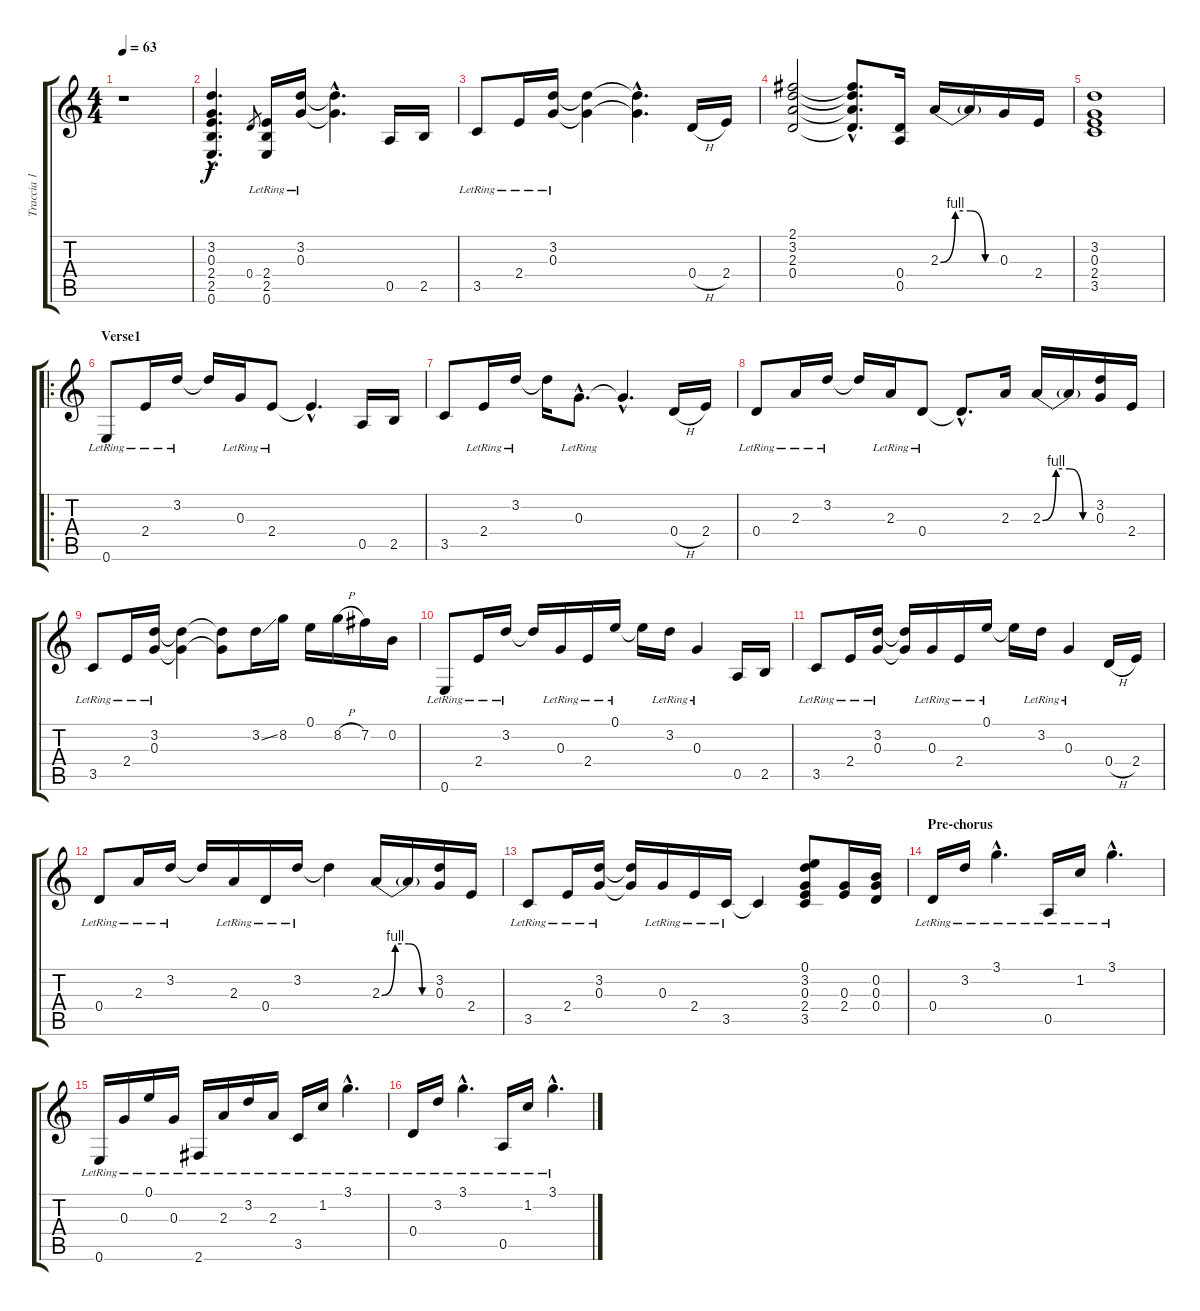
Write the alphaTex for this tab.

\track ("Traccia 1" "Traccia 1") {instrument electricguitarclean}
\staff {score tabs}
\tuning (E4 B3 G3 D3 A2 E2) {hide}
\ts (4 4)
\tempo 63
\clef g2
\ks c
r.1{dy f instrument electricguitarclean} |
(3.2{hac} 0.3{hac} 2.4{hac} 2.5{hac} 0.6{hac}).4{d} 0.4.8{gr} (2.4{lr} 2.5{lr} 0.6{lr}).16 (3.2 0.3{lr}).16 (3.2{hac t} 0.3{hac t}).4{d} 0.5.16 2.5.16 |
3.5{lr}.8 2.4{lr}.16 (3.2{lr} 0.3{lr}).16 (3.2{t} 0.3{t}).4 (3.2{hac t} 0.3{hac t}).4{d} 0.4{h}.16 2.4.16 |
(2.1 3.2 2.3 0.4).2 (2.1{hac t} 3.2{hac t} 2.3{hac t} 0.4{hac t}).8{d} (0.4 0.5).16 2.3{be (custom 0 0 15 4 30 4 45 0 60 0)}.16 2.3{t}.16 0.3.16 2.4.16 |
(3.2 0.3 2.4 3.5).1 |
\ro
\section ("" "Verse1")
0.6{lr}.8 2.4{lr}.16 3.2{lr}.16 3.2{t}.16 0.3{lr}.16 2.4{lr}.8 2.4{hac t}.4{d} 0.5.16 2.5.16 |
3.5.8 2.4{lr}.16 3.2{lr}.16 3.2{t}.16 0.3{hac lr}.8{d} 0.3{hac t}.4{d} 0.4{h}.16 2.4.16 |
0.4{lr}.8 2.3{lr}.16 3.2{lr}.16 3.2{t}.16 2.3{lr}.16 0.4{lr}.8 0.4{hac t}.8{d} 2.3.16 2.3{be (custom 0 0 15 4 30 4 45 0 60 0)}.16 2.3{t}.16 (3.2 0.3).16 2.4.16 |
3.5{lr}.8 2.4{lr}.16 (3.2{lr} 0.3{lr}).16 (3.2{t} 0.3{t}).4 (3.2{t} 0.3{t}).8 3.2{ss}.16 8.2.16 0.1.16 8.2{h}.16 7.2.16 0.2.16 |
0.6{lr}.8 2.4{lr}.16 3.2{lr}.16 3.2{t}.16 0.3{lr}.16 2.4{lr}.16 0.1{lr}.16 0.1{t}.16 3.2{lr}.16 0.3{lr}.4 0.5.16 2.5.16 |
3.5{lr}.8 2.4{lr}.16 (3.2{lr} 0.3{lr}).16 (3.2{t} 0.3{t}).16 0.3{lr}.16 2.4{lr}.16 0.1{lr}.16 0.1{t}.16 3.2{lr}.16 0.3{lr}.4 0.4{h}.16 2.4.16 |
0.4{lr}.8 2.3{lr}.16 3.2{lr}.16 3.2{t}.16 2.3{lr}.16 0.4{lr}.16 3.2{lr}.16 3.2{t}.4 2.3{be (custom 0 0 15 4 30 4 45 0 60 0)}.16 2.3{t}.16 (3.2 0.3).16 2.4.16 |
3.5{lr}.8 2.4{lr}.16 (3.2{lr} 0.3{lr}).16 (3.2{t} 0.3{t}).16 0.3{lr}.16 2.4{lr}.16 3.5{lr}.16 3.5{t}.4 (0.1 3.2 0.3 2.4 3.5).8 (0.3 2.4).16 (0.2 0.3 0.4).16 |
\section ("" "Pre-chorus")
0.4{lr}.16 3.2{lr}.16 3.1{hac lr}.4{d} 0.5{lr}.16 1.2{lr}.16 3.1{hac lr}.4{d} |
0.6{lr}.16 0.3{lr}.16 0.1{lr}.16 0.3{lr}.16 2.6{lr}.16 2.3{lr}.16 3.2{lr}.16 2.3{lr}.16 3.5{lr}.16 1.2{lr}.16 3.1{hac lr}.4{d} |
0.4{lr}.16 3.2{lr}.16 3.1{hac lr}.4{d} 0.5{lr}.16 1.2{lr}.16 3.1{hac lr}.4{d}
